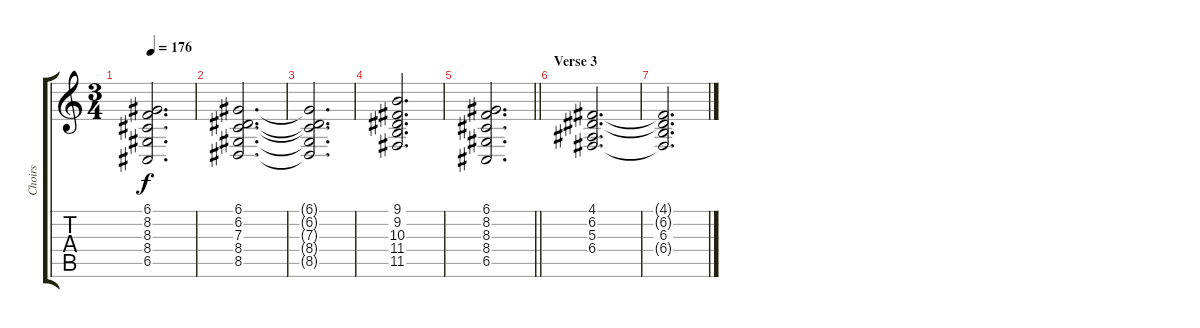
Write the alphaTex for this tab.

\track ("Choirs" "Choirs") {instrument choiraahs}
\staff {score tabs}
\tuning (D4 A3 F3 C3 G2 D2) {hide}
\ts (3 4)
\tempo 176
\clef g2
\ks c
(6.1 8.2 8.3 8.4 6.5).2{d dy f} |
(6.1 6.2 7.3 8.4 8.5).2{d} |
(6.1{t} 6.2{t} 7.3{t} 8.4{t} 8.5{t}).2{d} |
(9.1 9.2 10.3 11.4 11.5).2{d} |
\barLineRight lightlight
(6.1 8.2 8.3 8.4 6.5).2{d} |
\section ("" "Verse 3")
(4.1 6.2 5.3 6.4).2{d volume 0} |
(4.1{t} 6.2{t} 6.3 6.4{t}).2{d}
